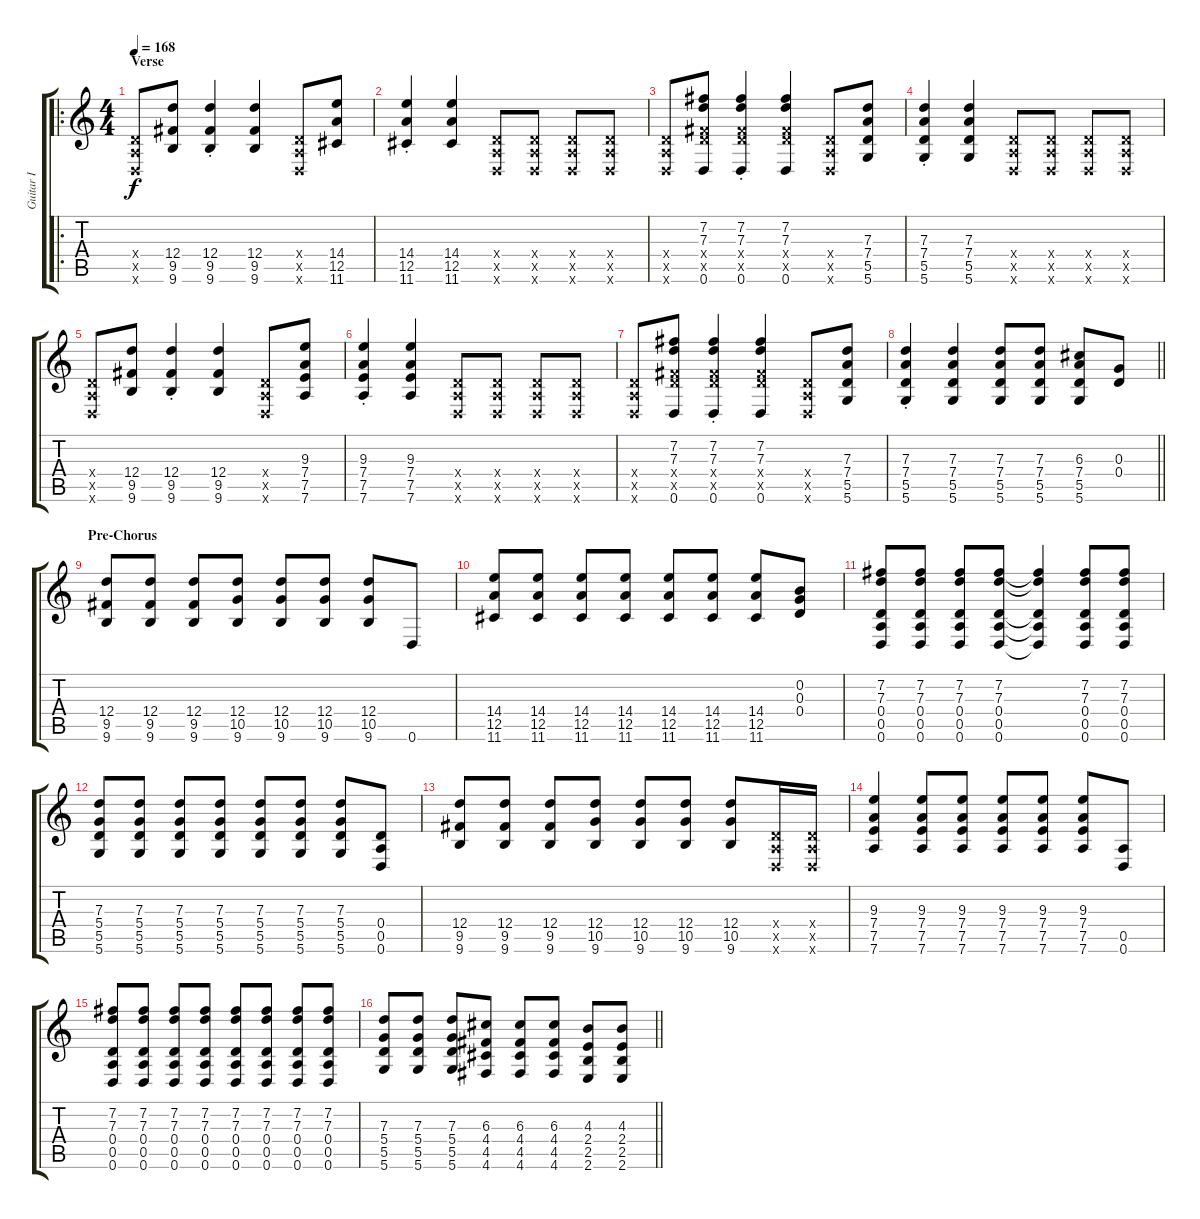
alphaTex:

\track ("Guitar I" "Guitar I") {instrument overdrivenguitar}
\staff {score tabs}
\tuning (E4 B3 G3 D3 A2 D2) {hide}
\ro
\ts (4 4)
\section ("" "Verse")
\tempo 168
\clef g2
\ks c
(0.4{x} 0.5{x} 0.6{x}).8{dy f} (12.4 9.5 9.6).8 (12.4{st} 9.5{st} 9.6{st}).4 (12.4 9.5 9.6).4 (0.4{x} 0.5{x} 0.6{x}).8 (14.4 12.5 11.6).8 |
(14.4{st} 12.5{st} 11.6{st}).4 (14.4 12.5 11.6).4 (0.4{x} 0.5{x} 0.6{x}).8 (0.4{x} 0.5{x} 0.6{x}).8 (0.4{x} 0.5{x} 0.6{x}).8 (0.4{x} 0.5{x} 0.6{x}).8 |
(0.4{x} 0.5{x} 0.6{x}).8 (7.2 7.3 0.4{x} 9.5{x} 0.6).8 (7.2{st} 7.3{st} 0.4{x} 9.5{st x} 0.6{st}).4 (7.2 7.3 0.4{x} 9.5{x} 0.6).4 (0.4{x} 0.5{x} 0.6{x}).8 (7.3 7.4 5.5 5.6).8 |
(7.3{st} 7.4{st} 5.5{st} 5.6{st}).4 (7.3 7.4 5.5 5.6).4 (0.4{x} 0.5{x} 0.6{x}).8 (0.4{x} 0.5{x} 0.6{x}).8 (0.4{x} 0.5{x} 0.6{x}).8 (0.4{x} 0.5{x} 0.6{x}).8 |
(0.4{x} 0.5{x} 0.6{x}).8 (12.4 9.5 9.6).8 (12.4{st} 9.5{st} 9.6{st}).4 (12.4 9.5 9.6).4 (0.4{x} 0.5{x} 0.6{x}).8 (9.3 7.4 7.5 7.6).8 |
(9.3{st} 7.4{st} 7.5{st} 7.6{st}).4 (9.3 7.4 7.5 7.6).4 (0.4{x} 0.5{x} 0.6{x}).8 (0.4{x} 0.5{x} 0.6{x}).8 (0.4{x} 0.5{x} 0.6{x}).8 (0.4{x} 0.5{x} 0.6{x}).8 |
(0.4{x} 0.5{x} 0.6{x}).8 (7.2 7.3 0.4{x} 9.5{x} 0.6).8 (7.2{st} 7.3{st} 0.4{x} 9.5{st x} 0.6{st}).4 (7.2 7.3 0.4{x} 9.5{x} 0.6).4 (0.4{x} 0.5{x} 0.6{x}).8 (7.3 7.4 5.5 5.6).8 |
\barLineRight lightlight
(7.3{st} 7.4{st} 5.5{st} 5.6{st}).4 (7.3 7.4 5.5 5.6).4 (7.3 7.4 5.5 5.6).8 (7.3 7.4 5.5 5.6).8 (6.3 7.4 5.5 5.6).8 (0.3 0.4).8 |
\section ("" "Pre-Chorus")
(12.4 9.5 9.6).8 (12.4 9.5 9.6).8 (12.4 9.5 9.6).8 (12.4 10.5 9.6).8 (12.4 10.5 9.6).8 (12.4 10.5 9.6).8 (12.4 10.5 9.6).8 0.6.8 |
(14.4 12.5 11.6).8 (14.4 12.5 11.6).8 (14.4 12.5 11.6).8 (14.4 12.5 11.6).8 (14.4 12.5 11.6).8 (14.4 12.5 11.6).8 (14.4 12.5 11.6).8 (0.2 0.3 0.4).8 |
(7.2 7.3 0.4 0.5 0.6).8 (7.2 7.3 0.4 0.5 0.6).8 (7.2 7.3 0.4 0.5 0.6).8 (7.2 7.3 0.4 0.5 0.6).8 (7.2{t} 7.3{t} 0.4{t} 0.5{t} 0.6{t}).4 (7.2 7.3 0.4 0.5 0.6).8 (7.2 7.3 0.4 0.5 0.6).8 |
(7.3 5.4 5.5 5.6).8 (7.3 5.4 5.5 5.6).8 (7.3 5.4 5.5 5.6).8 (7.3 5.4 5.5 5.6).8 (7.3 5.4 5.5 5.6).8 (7.3 5.4 5.5 5.6).8 (7.3 5.4 5.5 5.6).8 (0.4 0.5 0.6).8 |
(12.4 9.5 9.6).8 (12.4 9.5 9.6).8 (12.4 9.5 9.6).8 (12.4 10.5 9.6).8 (12.4 10.5 9.6).8 (12.4 10.5 9.6).8 (12.4 10.5 9.6).8 (0.4{x} 0.5{x} 0.6{x}).16 (0.4{x} 0.5{x} 0.6{x}).16 |
(9.3 7.4 7.5 7.6).4 (9.3 7.4 7.5 7.6).8 (9.3 7.4 7.5 7.6).8 (9.3 7.4 7.5 7.6).8 (9.3 7.4 7.5 7.6).8 (9.3 7.4 7.5 7.6).8 (0.5 0.6).8 |
(7.2 7.3 0.4 0.5 0.6).8 (7.2 7.3 0.4 0.5 0.6).8 (7.2 7.3 0.4 0.5 0.6).8 (7.2 7.3 0.4 0.5 0.6).8 (7.2 7.3 0.4 0.5 0.6).8 (7.2 7.3 0.4 0.5 0.6).8 (7.2 7.3 0.4 0.5 0.6).8 (7.2 7.3 0.4 0.5 0.6).8 |
\barLineRight lightlight
(7.3 5.4 5.5 5.6).8 (7.3 5.4 5.5 5.6).8 (7.3 5.4 5.5 5.6).8 (6.3 4.4 4.5 4.6).8 (6.3 4.4 4.5 4.6).8 (6.3 4.4 4.5 4.6).8 (4.3 2.4 2.5 2.6).8 (4.3 2.4 2.5 2.6).8
